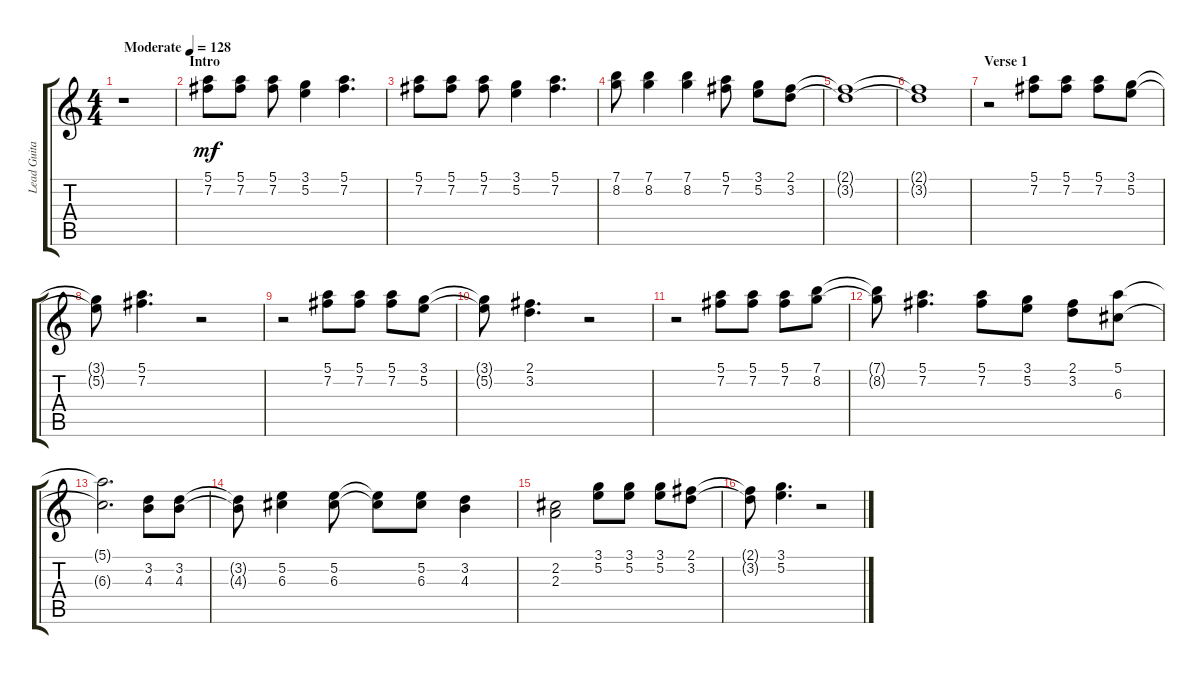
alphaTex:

\track ("Lead Guitar" "Lead Guita") {instrument electricguitarclean}
\staff {score tabs}
\tuning (E4 B3 G3 D3 A2 E2) {hide}
\ts (4 4)
\tempo (128 "Moderate")
\clef g2
\ks c
r.1{dy mf instrument electricguitarclean} |
\section ("" "Intro")
(5.1 7.2).8 (5.1 7.2).8 (5.1 7.2).8 (3.1 5.2).4 (5.1 7.2).4{d} |
(5.1 7.2).8 (5.1 7.2).8 (5.1 7.2).8 (3.1 5.2).4 (5.1 7.2).4{d} |
(7.1 8.2).8 (7.1 8.2).4 (7.1 8.2).4 (5.1 7.2).8 (3.1 5.2).8 (2.1 3.2).8 |
(2.1{t} 3.2{t}).1 |
(2.1{t} 3.2{t}).1 |
\section ("" "Verse 1")
r.2 (5.1 7.2).8 (5.1 7.2).8 (5.1 7.2).8 (3.1 5.2).8 |
(3.1{t} 5.2{t}).8 (5.1 7.2).4{d} r.2 |
r.2 (5.1 7.2).8 (5.1 7.2).8 (5.1 7.2).8 (3.1 5.2).8 |
(3.1{t} 5.2{t}).8 (2.1 3.2).4{d} r.2 |
r.2 (5.1 7.2).8 (5.1 7.2).8 (5.1 7.2).8 (7.1 8.2).8 |
(7.1{t} 8.2{t}).8 (5.1 7.2).4{d} (5.1 7.2).8 (3.1 5.2).8 (2.1 3.2).8 (5.1 6.3).8 |
(5.1{t} 6.3{t}).2{d} (3.2 4.3).8 (3.2 4.3).8 |
(3.2{t} 4.3{t}).8 (5.2 6.3).4 (5.2 6.3).8 (5.2{t} 6.3{t}).8 (5.2 6.3).8 (3.2 4.3).4 |
(2.2 2.3).2 (3.1 5.2).8 (3.1 5.2).8 (3.1 5.2).8 (2.1 3.2).8 |
(2.1{t} 3.2{t}).8 (3.1 5.2).4{d} r.2
